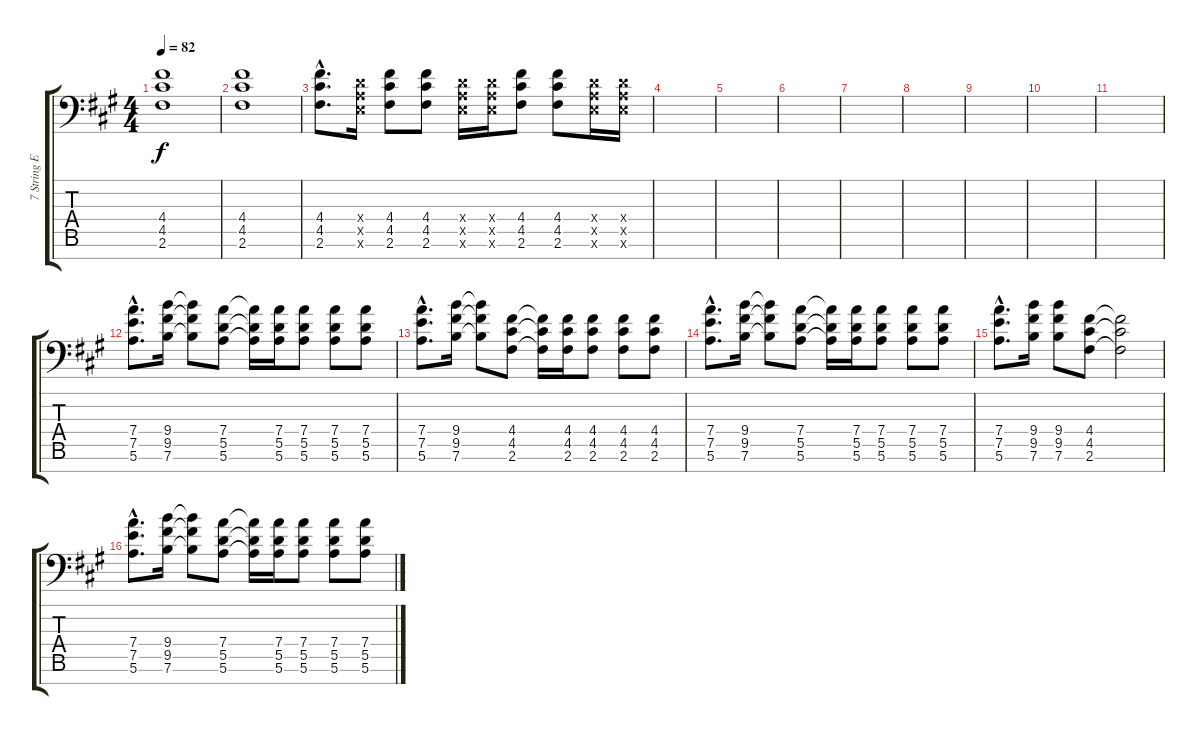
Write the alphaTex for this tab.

\track ("7 String Elec. Gtr.. Dist." "7 String E") {instrument distortionguitar}
\staff {score tabs}
\tuning (E4 B3 G3 D3 A2 E2 C-1) {hide}
\ts (4 4)
\tempo 82
\clef f4
\ks a
(4.4 4.5 2.6).1{dy f} |
(4.4 4.5 2.6).1 |
(4.4{hac} 4.5{hac} 2.6{hac}).8{d} (0.4{x} 0.5{x} 0.6{x}).16 (4.4 4.5 2.6).8 (4.4 4.5 2.6).8 (0.4{x} 0.5{x} 0.6{x}).16 (0.4{x} 0.5{x} 0.6{x}).16 (4.4 4.5 2.6).8 (4.4 4.5 2.6).8 (0.4{x} 0.5{x} 0.6{x}).16 (0.4{x} 0.5{x} 0.6{x}).16 |
|
|
|
|
|
|
|
|
(7.4{hac} 7.5{hac} 5.6{hac}).8{d} (9.4 9.5 7.6).16 (9.4{t} 9.5{t} 7.6{t}).8 (7.4 5.5 5.6).8 (7.4{t} 5.5{t} 5.6{t}).16 (7.4 5.5 5.6).16 (7.4 5.5 5.6).8 (7.4 5.5 5.6).8 (7.4 5.5 5.6).8 |
(7.4{hac} 7.5{hac} 5.6{hac}).8{d} (9.4 9.5 7.6).16 (9.4{t} 9.5{t} 7.6{t}).8 (4.4 4.5 2.6).8 (4.4{t} 4.5{t} 2.6{t}).16 (4.4 4.5 2.6).16 (4.4 4.5 2.6).8 (4.4 4.5 2.6).8 (4.4 4.5 2.6).8 |
(7.4{hac} 7.5{hac} 5.6{hac}).8{d} (9.4 9.5 7.6).16 (9.4{t} 9.5{t} 7.6{t}).8 (7.4 5.5 5.6).8 (7.4{t} 5.5{t} 5.6{t}).16 (7.4 5.5 5.6).16 (7.4 5.5 5.6).8 (7.4 5.5 5.6).8 (7.4 5.5 5.6).8 |
(7.4{hac} 7.5{hac} 5.6{hac}).8{d} (9.4 9.5 7.6).16 (9.4 9.5 7.6).8 (4.4 4.5 2.6).8 (4.4{t} 4.5{t} 2.6{t}).2 |
(7.4{hac} 7.5{hac} 5.6{hac}).8{d} (9.4 9.5 7.6).16 (9.4{t} 9.5{t} 7.6{t}).8 (7.4 5.5 5.6).8 (7.4{t} 5.5{t} 5.6{t}).16 (7.4 5.5 5.6).16 (7.4 5.5 5.6).8 (7.4 5.5 5.6).8 (7.4 5.5 5.6).8
